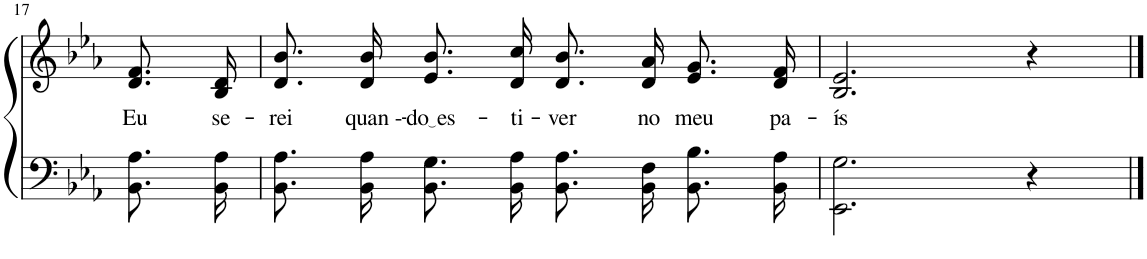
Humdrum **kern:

**kern	**kern	**text
*part2	*part1	*part1
*staff2	*staff1	*staff1
*I"Parte III e IV	*I"Parte I e II	*
!!LO:PB:g=z
*clefF4	*clefG2	*
*Trd-1c-2	*Trd-1c-2	*
*k[b-e-a-]	*k[b-e-a-]	*
*M4/4	*M4/4	*
=17	=17	=17
!	!	!LO:LY:b
8.BB-\ 8.A-\L	8.d/ 8.f/L	Eu
!	!	!LO:LY:b
16BB-\ 16A-\Jk	16B-/ 16d/Jk	se-
=18	=18	=18
!	!	!LO:LY:b
8.BB-\ 8.A-\L	8.d/ 8.b-/L	-rei
!	!	!LO:LY:b
16BB-\ 16A-\Jk	16d/ 16b-/Jk	quan --
!	!	!LO:LY:b
8.BB-\ 8.G\L	8.e-/ 8.b-/L	do es
!	!	!LO:LY:b
16BB-\ 16A-\Jk	16d/ 16cc/Jk	-ti-
!	!	!LO:LY:b
8.BB-\ 8.A-\L	8.d/ 8.b-/L	-ver
!	!	!LO:LY:b
16BB-\ 16F\Jk	16d/ 16a-/Jk	no
!	!	!LO:LY:b
8.BB-\ 8.B-\L	8.e-/ 8.g/L	meu
!	!	!LO:LY:b
16BB-\ 16A-\Jk	16d/ 16f/Jk	pa-
=19	=19	=19
!	!	!LO:LY:b
2.EE-\ 2.G\	2.B-/ 2.e-/	-ís-
4r	4r	.
==	==	==
*-	*-	*-
